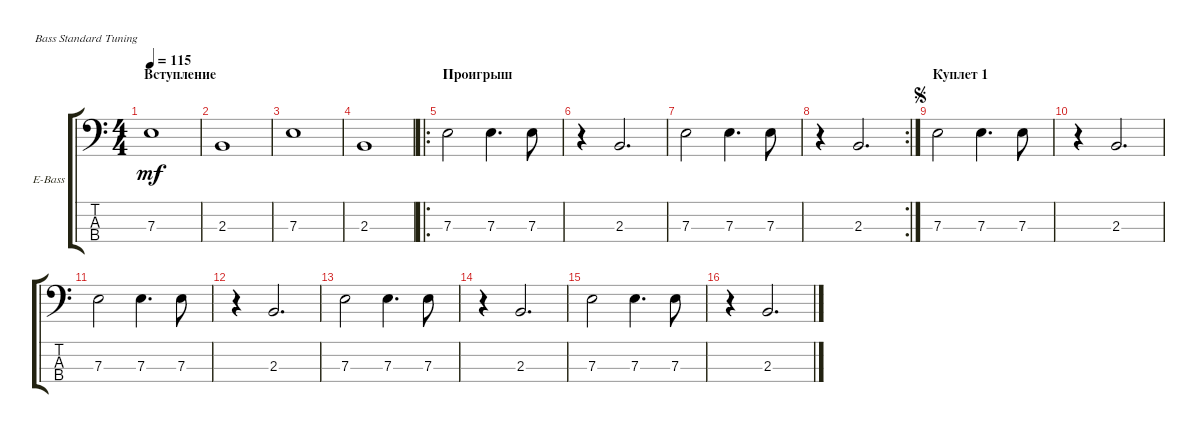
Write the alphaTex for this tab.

\defaultSystemsLayout 4
\bracketExtendMode groupsimilarinstruments
\firstSystemTrackNameOrientation horizontal
\otherSystemsTrackNameOrientation horizontal
\track ("Бас" "E-Bass") {instrument electricbassfinger}
\staff {score tabs}
\tuning (G2 D2 A1 E1)
\ts (4 4)
\section ("" "Вступление")
\tempo 115
\clef f4
\scale
0.487395
\ks c
7.3.1{dy mf instrument electricbassfinger} |
\scale
0.256303 2.3.1 |
\scale
0.256303 7.3.1 |
2.3.1 |
\ro
\section ("" "Проигрыш")
7.3.2 7.3.4{d} 7.3.8 |
r.4 2.3.2{d} |
7.3.2 7.3.4{d} 7.3.8 |
\rc 2
r.4 2.3.2{d} |
\section ("" "Куплет 1")
\jump segno
7.3.2 7.3.4{d} 7.3.8 |
r.4 2.3.2{d} |
7.3.2 7.3.4{d} 7.3.8 |
r.4 2.3.2{d} |
7.3.2 7.3.4{d} 7.3.8 |
r.4 2.3.2{d} |
7.3.2 7.3.4{d} 7.3.8 |
r.4 2.3.2{d}
